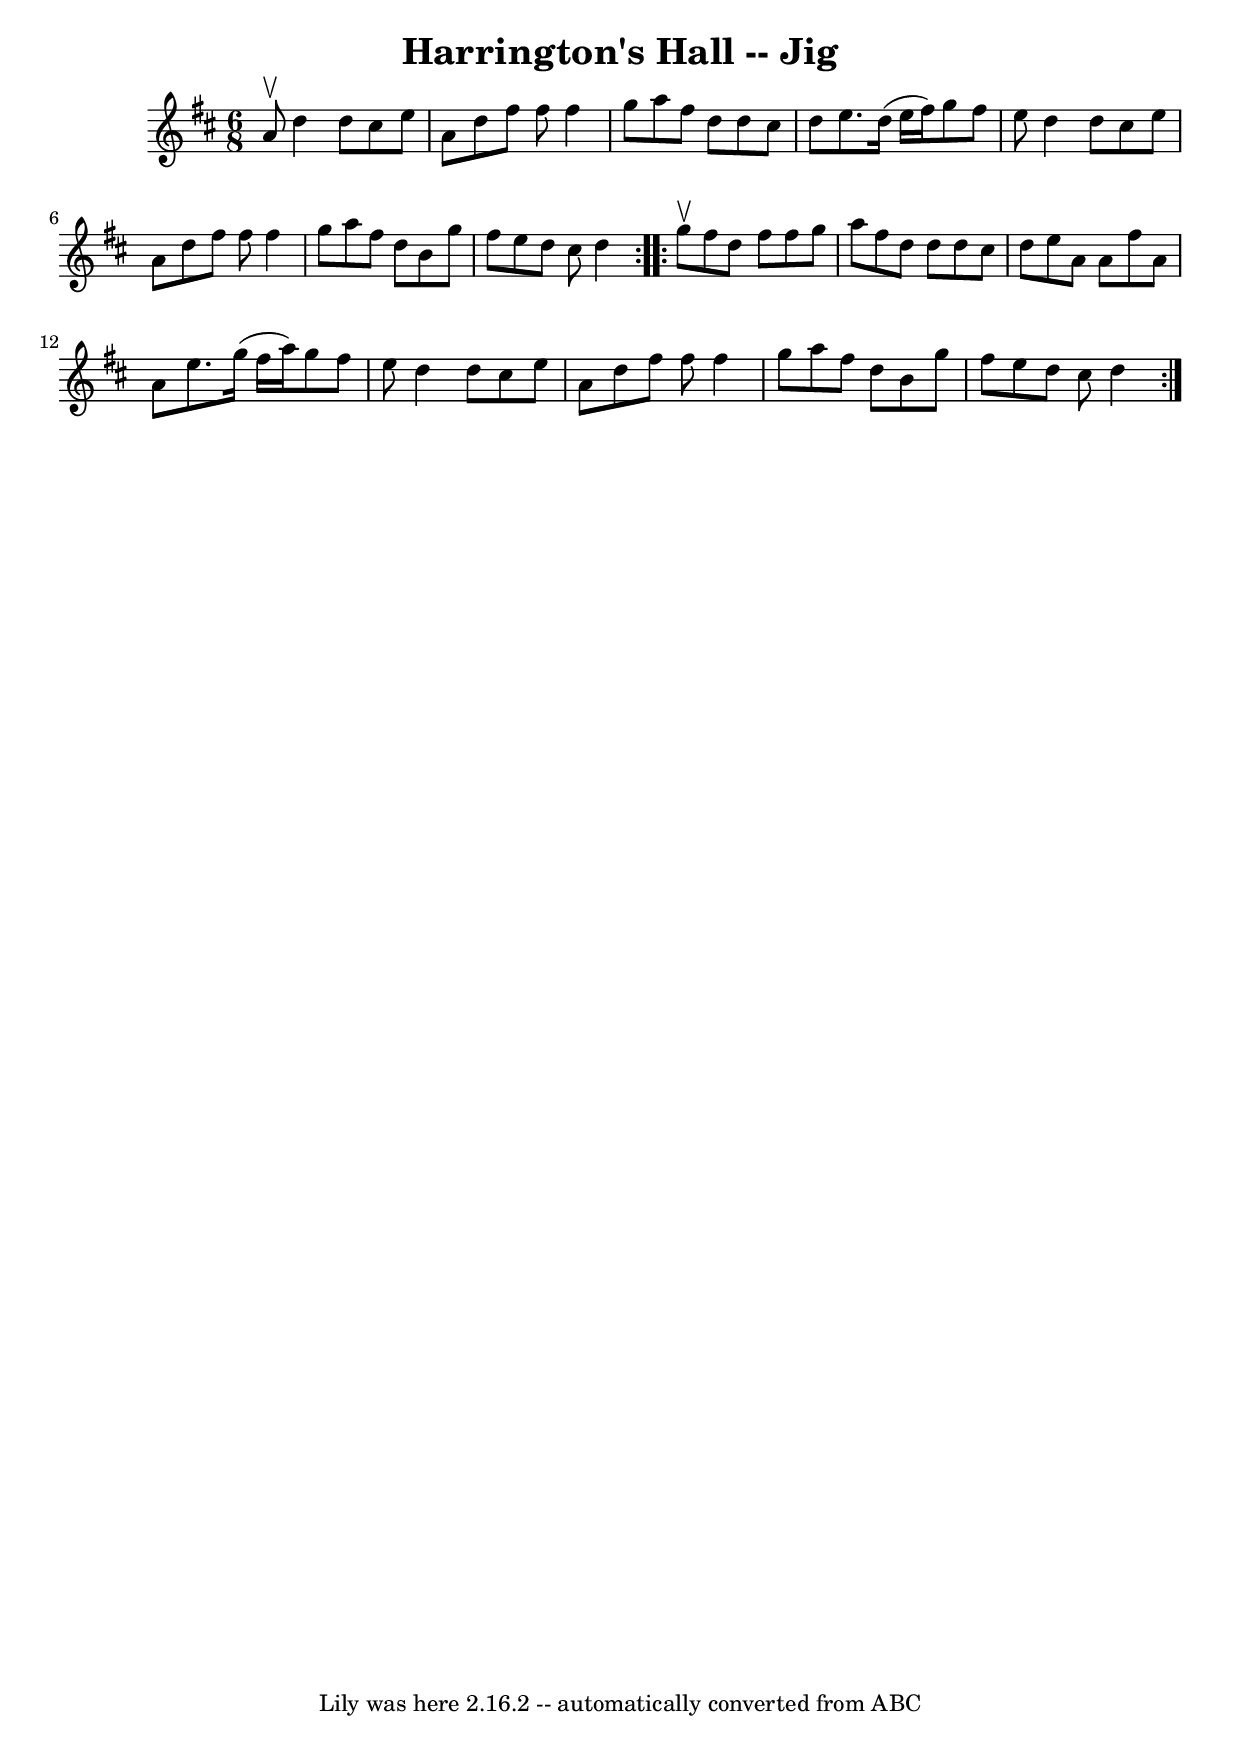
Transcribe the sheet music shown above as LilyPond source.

\version "2.16.2"
\include "Mammoth.ily"
\header {
  %% book = "Ryan's Mammoth Collection"
  crossRefNumber = "1"
  footnotes = "\\\\84 430"
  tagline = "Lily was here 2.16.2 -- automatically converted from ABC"
  title = "Harrington's Hall -- Jig"

}
voicedefault =  {



  \repeat volta 2 {

    \time 6/8 
    \key d \major
    a'8^\upbow |
    d''4 d''8 cis''8    
    e''8 a'8    |
    d''8 fis''8 fis''8 fis''4 g''8     |
    a''8 fis''8 d''8 d''8 cis''8 d''8    |
    e''8. 
    d''16 (e''16 fis''16) g''8 fis''8 e''8    |
    d''4 
    d''8 cis''8 e''8 a'8    |
    d''8 fis''8 fis''8    
    fis''4 g''8    |
    a''8 fis''8 d''8 b'8 g''8 fis''8     |
    e''8 d''8 cis''8 d''4    
  }     
  \repeat volta 2 {
    g''8^\upbow |
    fis''8 d''8 fis''8 fis''8 g''8 a''8     |
    fis''8 d''8 d''8 d''8 cis''8 d''8    |
    e''8  
    a'8 a'8 fis''8 a'8 a'8    |
    e''8. g''16 (fis''16   
    a''16) g''8 fis''8 e''8    |
    d''4 d''8 cis''8    
    e''8 a'8    |
    d''8 fis''8 fis''8 fis''4 g''8     |
    a''8 fis''8 d''8 b'8 g''8 fis''8    |
    e''8   
    d''8 cis''8 d''4  
  }   

}

\score{
  <<

    \context Staff="default"
    {
      \voicedefault 
      
    }

  >>
  \layout {
    
  }
  \midi {
  }

}
